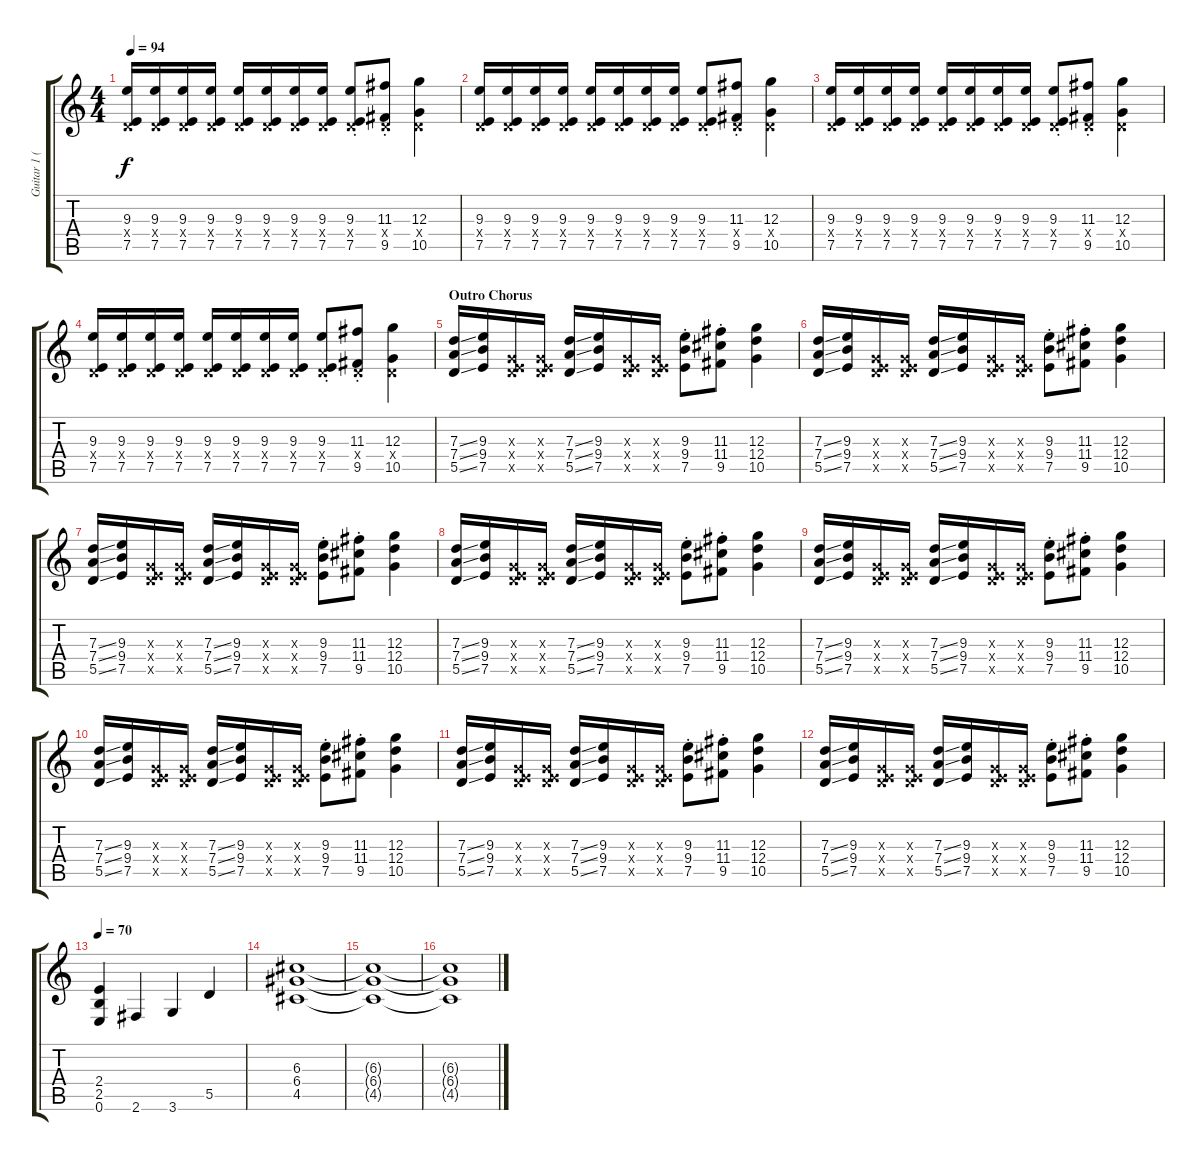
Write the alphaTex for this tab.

\track ("Guitar 1 (Dave)" "Guitar 1 (") {instrument overdrivenguitar}
\staff {score tabs}
\tuning (E4 B3 G3 D3 A2 E2) {hide}
\ts (4 4)
\tempo 94
\clef g2
\ks c
(9.3 0.4{x} 7.5).16{dy f} (9.3 0.4{x} 7.5).16 (9.3 0.4{x} 7.5).16 (9.3 0.4{x} 7.5).16 (9.3 0.4{x} 7.5).16 (9.3 0.4{x} 7.5).16 (9.3 0.4{x} 7.5).16 (9.3 0.4{x} 7.5).16 (9.3{st} 0.4{x} 7.5{st}).8 (11.3{st} 0.4{x} 9.5{st}).8 (12.3 0.4{x} 10.5).4 |
(9.3 0.4{x} 7.5).16 (9.3 0.4{x} 7.5).16 (9.3 0.4{x} 7.5).16 (9.3 0.4{x} 7.5).16 (9.3 0.4{x} 7.5).16 (9.3 0.4{x} 7.5).16 (9.3 0.4{x} 7.5).16 (9.3 0.4{x} 7.5).16 (9.3{st} 0.4{x} 7.5{st}).8 (11.3{st} 0.4{x} 9.5{st}).8 (12.3 0.4{x} 10.5).4 |
(9.3 0.4{x} 7.5).16 (9.3 0.4{x} 7.5).16 (9.3 0.4{x} 7.5).16 (9.3 0.4{x} 7.5).16 (9.3 0.4{x} 7.5).16 (9.3 0.4{x} 7.5).16 (9.3 0.4{x} 7.5).16 (9.3 0.4{x} 7.5).16 (9.3{st} 0.4{x} 7.5{st}).8 (11.3{st} 0.4{x} 9.5{st}).8 (12.3 0.4{x} 10.5).4 |
(9.3 0.4{x} 7.5).16 (9.3 0.4{x} 7.5).16 (9.3 0.4{x} 7.5).16 (9.3 0.4{x} 7.5).16 (9.3 0.4{x} 7.5).16 (9.3 0.4{x} 7.5).16 (9.3 0.4{x} 7.5).16 (9.3 0.4{x} 7.5).16 (9.3{st} 0.4{x} 7.5{st}).8 (11.3{st} 0.4{x} 9.5{st}).8 (12.3 0.4{x} 10.5).4 |
\section ("" "Outro Chorus")
(7.3{ss} 7.4{ss} 5.5{ss}).16 (9.3 9.4 7.5).16 (0.3{x} 0.4{x} 7.5{x}).16 (0.3{x} 0.4{x} 7.5{x}).16 (7.3{ss} 7.4{ss} 5.5{ss}).16 (9.3 9.4 7.5).16 (0.3{x} 0.4{x} 7.5{x}).16 (0.3{x} 0.4{x} 7.5{x}).16 (9.3{st} 9.4{st} 7.5{st}).8 (11.3{st} 11.4{st} 9.5{st}).8 (12.3 12.4 10.5).4 |
(7.3{ss} 7.4{ss} 5.5{ss}).16 (9.3 9.4 7.5).16 (0.3{x} 0.4{x} 7.5{x}).16 (0.3{x} 0.4{x} 7.5{x}).16 (7.3{ss} 7.4{ss} 5.5{ss}).16 (9.3 9.4 7.5).16 (0.3{x} 0.4{x} 7.5{x}).16 (0.3{x} 0.4{x} 7.5{x}).16 (9.3{st} 9.4{st} 7.5{st}).8 (11.3{st} 11.4{st} 9.5{st}).8 (12.3 12.4 10.5).4 |
(7.3{ss} 7.4{ss} 5.5{ss}).16 (9.3 9.4 7.5).16 (0.3{x} 0.4{x} 7.5{x}).16 (0.3{x} 0.4{x} 7.5{x}).16 (7.3{ss} 7.4{ss} 5.5{ss}).16 (9.3 9.4 7.5).16 (0.3{x} 0.4{x} 7.5{x}).16 (0.3{x} 0.4{x} 7.5{x}).16 (9.3{st} 9.4{st} 7.5{st}).8 (11.3{st} 11.4{st} 9.5{st}).8 (12.3 12.4 10.5).4 |
(7.3{ss} 7.4{ss} 5.5{ss}).16 (9.3 9.4 7.5).16 (0.3{x} 0.4{x} 7.5{x}).16 (0.3{x} 0.4{x} 7.5{x}).16 (7.3{ss} 7.4{ss} 5.5{ss}).16 (9.3 9.4 7.5).16 (0.3{x} 0.4{x} 7.5{x}).16 (0.3{x} 0.4{x} 7.5{x}).16 (9.3{st} 9.4{st} 7.5{st}).8 (11.3{st} 11.4{st} 9.5{st}).8 (12.3 12.4 10.5).4 |
(7.3{ss} 7.4{ss} 5.5{ss}).16 (9.3 9.4 7.5).16 (0.3{x} 0.4{x} 7.5{x}).16 (0.3{x} 0.4{x} 7.5{x}).16 (7.3{ss} 7.4{ss} 5.5{ss}).16 (9.3 9.4 7.5).16 (0.3{x} 0.4{x} 7.5{x}).16 (0.3{x} 0.4{x} 7.5{x}).16 (9.3{st} 9.4{st} 7.5{st}).8 (11.3{st} 11.4{st} 9.5{st}).8 (12.3 12.4 10.5).4 |
(7.3{ss} 7.4{ss} 5.5{ss}).16 (9.3 9.4 7.5).16 (0.3{x} 0.4{x} 7.5{x}).16 (0.3{x} 0.4{x} 7.5{x}).16 (7.3{ss} 7.4{ss} 5.5{ss}).16 (9.3 9.4 7.5).16 (0.3{x} 0.4{x} 7.5{x}).16 (0.3{x} 0.4{x} 7.5{x}).16 (9.3{st} 9.4{st} 7.5{st}).8 (11.3{st} 11.4{st} 9.5{st}).8 (12.3 12.4 10.5).4 |
(7.3{ss} 7.4{ss} 5.5{ss}).16 (9.3 9.4 7.5).16 (0.3{x} 0.4{x} 7.5{x}).16 (0.3{x} 0.4{x} 7.5{x}).16 (7.3{ss} 7.4{ss} 5.5{ss}).16 (9.3 9.4 7.5).16 (0.3{x} 0.4{x} 7.5{x}).16 (0.3{x} 0.4{x} 7.5{x}).16 (9.3{st} 9.4{st} 7.5{st}).8 (11.3{st} 11.4{st} 9.5{st}).8 (12.3 12.4 10.5).4 |
(7.3{ss} 7.4{ss} 5.5{ss}).16 (9.3 9.4 7.5).16 (0.3{x} 0.4{x} 7.5{x}).16 (0.3{x} 0.4{x} 7.5{x}).16 (7.3{ss} 7.4{ss} 5.5{ss}).16 (9.3 9.4 7.5).16 (0.3{x} 0.4{x} 7.5{x}).16 (0.3{x} 0.4{x} 7.5{x}).16 (9.3{st} 9.4{st} 7.5{st}).8 (11.3{st} 11.4{st} 9.5{st}).8 (12.3 12.4 10.5).4 |
\tempo 70
(2.4 2.5 0.6).4 2.6.4 3.6.4 5.5.4 |
(6.3 6.4 4.5).1 |
(6.3{t} 6.4{t} 4.5{t}).1 |
(6.3{t} 6.4{t} 4.5{t}).1
